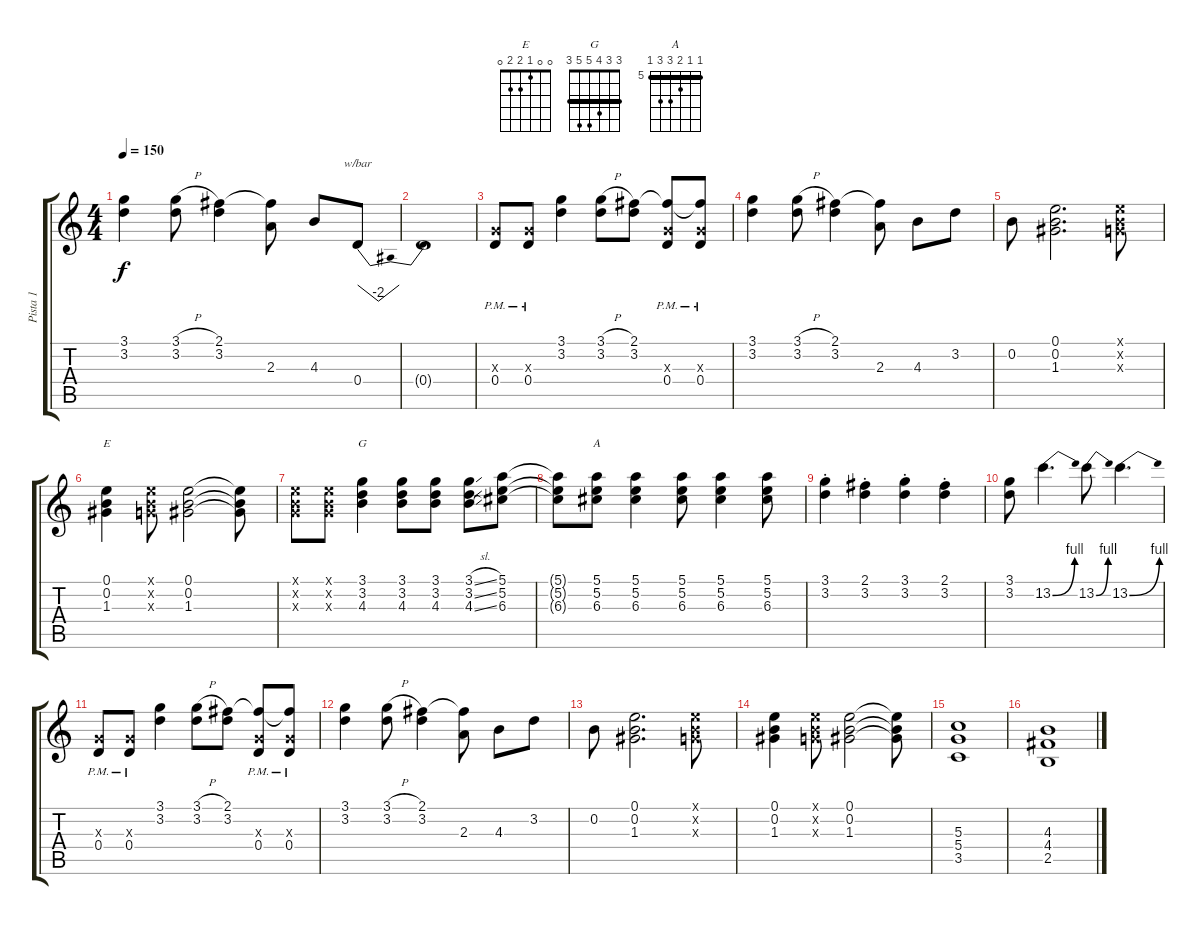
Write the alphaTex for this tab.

\track ("Pista 1" "Pista 1") {instrument distortionguitar}
\staff {score tabs}
\tuning (E4 B3 G3 D3 A2 E2) {hide}
\chord ("E" 0 0 1 2 2 0)
\chord ("G" 3 3 4 5 5 3) {barre 3}
\chord ("A" 5 5 6 7 7 5) {firstfret 5 barre 5}
\ts (4 4)
\tempo 150
\clef g2
\ks c
(3.1 3.2).4{dy f} (3.1{h} 3.2).8 (2.1 3.2).4 (2.1{t} 2.3).8 4.3.8 0.4.8{tbe (dip default 0 0 45 -8 60 0)} |
0.4{t}.1 |
(0.3{x} 0.4{pm}).8 (0.3{x} 0.4{pm}).8 (3.1 3.2).4 (3.1{h} 3.2).8 (2.1 3.2).8 (2.1{t} 0.3{x} 0.4{pm}).8 (2.1{t} 0.3{x} 0.4{pm}).8 |
(3.1 3.2).4 (3.1{h} 3.2).8 (2.1 3.2).4 (2.1{t} 2.3).8 4.3.8 3.2.8 |
0.2.8 (0.1 0.2 1.3).2{d} (0.1{x} 0.2{x} 0.3{x}).8 |
(0.1 0.2 1.3).4{ch "E"} (0.1{x} 0.2{x} 0.3{x}).8 (0.1 0.2 1.3).2 (0.1{t} 0.2{t} 1.3{t}).8 |
(0.1{x} 0.2{x} 0.3{x}).8 (0.1{x} 0.2{x} 0.3{x}).8 (3.1 3.2 4.3).4{ch "G"} (3.1 3.2 4.3).8 (3.1 3.2 4.3).8 (3.1{sl} 3.2{sl} 4.3{sl}).8 (5.1 5.2 6.3).8 |
(5.1{t} 5.2{t} 6.3{t}).8 (5.1 5.2 6.3).8{ch "A"} (5.1 5.2 6.3).4 (5.1 5.2 6.3).8 (5.1 5.2 6.3).4 (5.1 5.2 6.3).8 |
(3.1{st} 3.2{st}).4 (2.1{st} 3.2{st}).4 (3.1{st} 3.2{st}).4 (2.1{st} 3.2{st}).4 |
(3.1 3.2).8 13.2{be (bend 0 0 60 4)}.4{d} 13.2{be (bend 0 0 60 4)}.8 13.2{be (bend 0 0 60 4)}.4{d} |
(0.3{x} 0.4{pm}).8 (0.3{x} 0.4{pm}).8 (3.1 3.2).4 (3.1{h} 3.2).8 (2.1 3.2).8 (2.1{t} 0.3{x} 0.4{pm}).8 (2.1{t} 0.3{x} 0.4{pm}).8 |
(3.1 3.2).4 (3.1{h} 3.2).8 (2.1 3.2).4 (2.1{t} 2.3).8 4.3.8 3.2.8 |
0.2.8 (0.1 0.2 1.3).2{d} (0.1{x} 0.2{x} 0.3{x}).8 |
(0.1 0.2 1.3).4 (0.1{x} 0.2{x} 0.3{x}).8 (0.1 0.2 1.3).2 (0.1{t} 0.2{t} 1.3{t}).8 |
(5.3 5.4 3.5).1 |
(4.3 4.4 2.5).1
